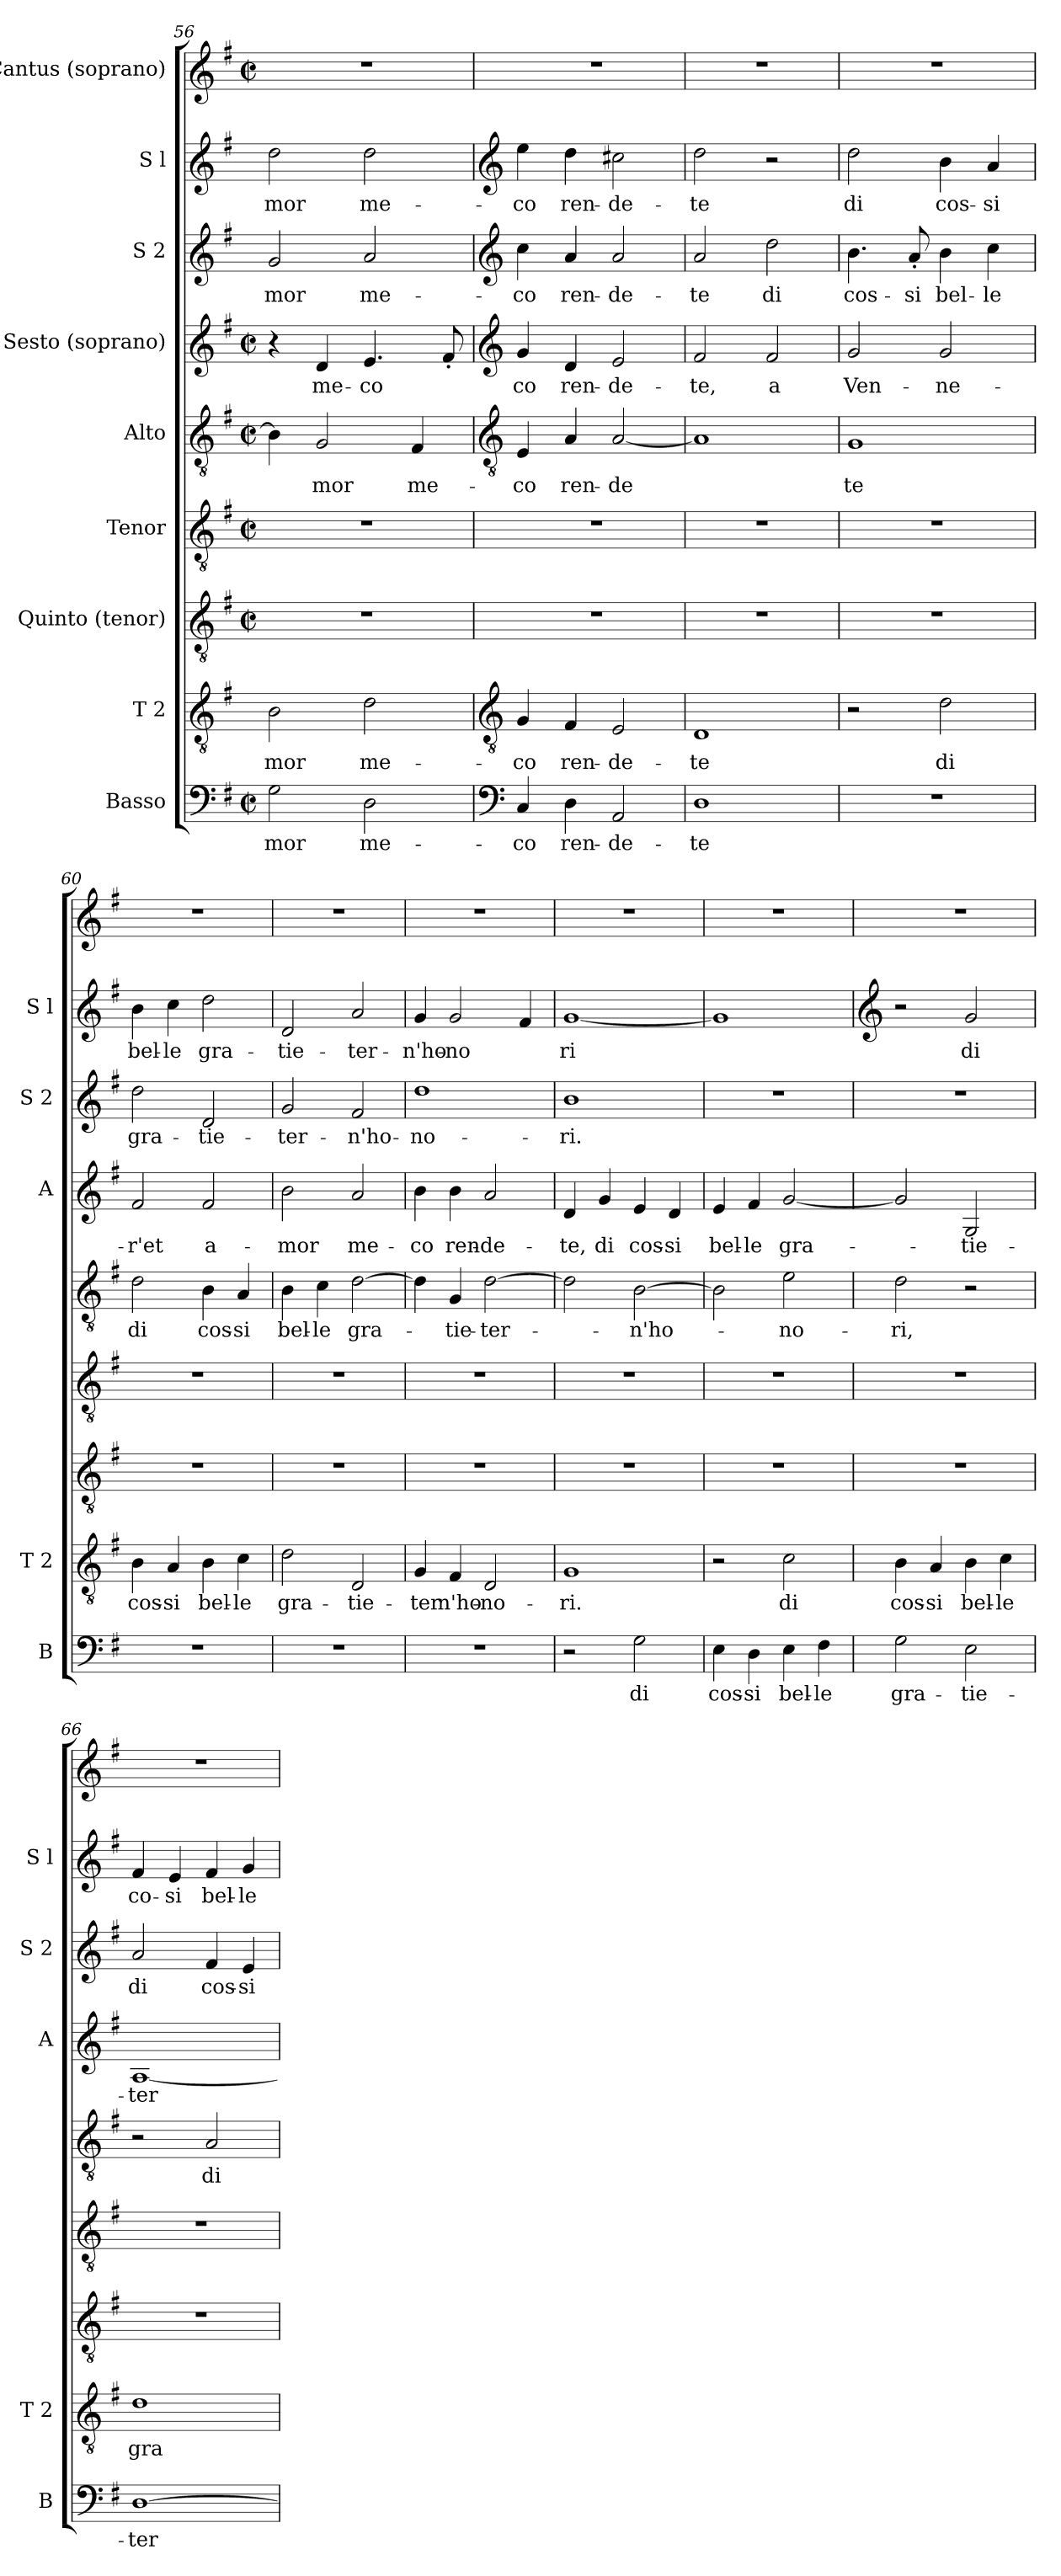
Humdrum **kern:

**kern	**text	**kern	**text	**kern	**kern	**kern	**text	**kern	**text	**kern	**text	**kern	**text	**kern
*part9	*part9	*part8	*part8	*part7	*part6	*part5	*part5	*part4	*part4	*part3	*part3	*part2	*part2	*part1
*staff9	*staff9	*staff8	*staff8	*staff7	*staff6	*staff5	*staff5	*staff4	*staff4	*staff3	*staff3	*staff2	*staff2	*staff1
*I"Basso	*	*I"T 2	*	*I"Quinto (tenor)	*I"Tenor	*I"Alto	*	*I"Sesto (soprano)	*	*I"S 2	*	*I"S l	*	*I"Cantus (soprano)
*I'B	*	*I'T 2	*	*	*	*	*	*I'A	*	*I'S 2	*	*I'S l	*	*
*clefF4	*	*clefGv2	*	*clefGv2	*clefGv2	*clefGv2	*	*clefG2	*	*clefG2	*	*clefG2	*	*clefG2
*k[f#]	*	*k[f#]	*	*k[f#]	*k[f#]	*k[f#]	*	*k[f#]	*	*k[f#]	*	*k[f#]	*	*k[f#]
*G:	*	*G:	*	*G:	*G:	*G:	*	*G:	*	*G:	*	*G:	*	*G:
*M2/2	*	*	*	*M2/2	*M2/2	*M2/2	*	*M2/2	*	*	*	*	*	*M2/2
*met(c|)	*	*	*	*met(c|)	*met(c|)	*met(c|)	*	*met(c|)	*	*	*	*	*	*met(c|)
=56	=56	=56	=56	=56	=56	=56	=56	=56	=56	=56	=56	=56	=56	=56
!	!LO:LY:b:cj	!	!LO:LY:b:cj	!	!	!	!	!	!	!	!LO:LY:b:cj	!	!LO:LY:b:cj	!
2G\	-mor	2B\	-mor	1r	1r	4B\]	.	4r	.	2g/	-mor	2dd\	-mor	1r
!	!	!	!	!	!	!	!LO:LY:b:cj	!	!LO:LY:b:cj	!	!	!	!	!
.	.	.	.	.	.	2G/	-mor	4d/	me-	.	.	.	.	.
!	!LO:LY:b:cj	!	!LO:LY:b:cj	!	!	!	!	!	!LO:LY:b:cj	!	!LO:LY:b:cj	!	!LO:LY:b:cj	!
2D\	me-	2d\	me-	.	.	.	.	4.e/	-co	2a/	me-	2dd\	me-	.
!	!	!	!	!	!	!	!LO:LY:b:cj	!	!	!	!	!	!	!
.	.	.	.	.	.	4F#/	me-	.	.	.	.	.	.	.
.	.	.	.	.	.	.	.	8f#'</	.	.	.	.	.	.
!!LO:PB:g=z
=57	=57	=57	=57	=57	=57	=57	=57	=57	=57	=57	=57	=57	=57	=57
*clefF4	*	*clefGv2	*	*	*	*clefGv2	*	*clefG2	*	*clefG2	*	*clefG2	*	*
!	!LO:LY:b:cj	!	!LO:LY:b:cj	!	!	!	!LO:LY:b:cj	!	!LO:LY:b:cj	!	!LO:LY:b:cj	!	!LO:LY:b:cj	!
4C/	-co	4G/	-co	1r	1r	4E/	-co	4g/	co	4cc\	-co	4ee\	-co	1r
!	!LO:LY:b	!	!LO:LY:b	!	!	!	!LO:LY:b:cj	!	!LO:LY:b	!	!LO:LY:b	!	!LO:LY:b	!
4D\	ren-	4F#/	ren-	.	.	4A/	ren-	4d/	ren-	4a/	ren-	4dd\	ren-	.
!	!LO:LY:b:rj	!	!LO:LY:b:rj	!	!	!	!LO:LY:b:cj	!	!LO:LY:b:rj	!	!LO:LY:b:rj	!	!LO:LY:b:rj	!
2AA/	-de-	2E/	-de-	.	.	[<2A/	-de	2e/	-de-	2a/	-de-	2cc#X\	-de-	.
=58	=58	=58	=58	=58	=58	=58	=58	=58	=58	=58	=58	=58	=58	=58
!	!LO:LY:b:cj	!	!LO:LY:b:cj	!	!	!	!	!	!LO:LY:b:cj	!	!LO:LY:b:cj	!	!LO:LY:b:cj	!
1D	-te	1D	-te	1r	1r	1A]	.	2f#/	-te,	2a/	-te	2dd\	-te	1r
!	!	!	!	!	!	!	!	!	!LO:LY:b:cj	!	!LO:LY:b:cj	!	!	!
.	.	.	.	.	.	.	.	2f#/	a	2dd\	di	2r	.	.
=59	=59	=59	=59	=59	=59	=59	=59	=59	=59	=59	=59	=59	=59	=59
!	!	!	!	!	!	!	!LO:LY:b:cj	!	!LO:LY:b:cj	!	!LO:LY:b:cj	!	!LO:LY:b:cj	!
1r	.	2r	.	1r	1r	1G	te	2g/	Ven-	4.b\	cos-	2dd\	di	1r
!	!	!	!	!	!	!	!	!	!	!	!LO:LY:b:cj	!	!	!
.	.	.	.	.	.	.	.	.	.	8a'</	-si	.	.	.
!	!	!	!LO:LY:b:cj	!	!	!	!	!	!LO:LY:b:cj	!	!LO:LY:b:cj	!	!LO:LY:b:cj	!
.	.	2d\	di	.	.	.	.	2g/	-ne-	4b\	bel-	4b\	cos-	.
!	!	!	!	!	!	!	!	!	!	!	!LO:LY:b:cj	!	!LO:LY:b:cj	!
.	.	.	.	.	.	.	.	.	.	4cc\	-le	4a/	-si	.
=60	=60	=60	=60	=60	=60	=60	=60	=60	=60	=60	=60	=60	=60	=60
!	!	!	!LO:LY:b:cj	!	!	!	!LO:LY:b:cj	!	!LO:LY:b:cj	!	!LO:LY:b:cj	!	!LO:LY:b:cj	!
1r	.	4B\	cos-	1r	1r	2d\	di	2f#/	-r'et	2dd\	gra-	4b\	bel-	1r
!	!	!	!LO:LY:b:cj	!	!	!	!	!	!	!	!	!	!LO:LY:b:cj	!
.	.	4A/	-si	.	.	.	.	.	.	.	.	4cc\	-le	.
!	!	!	!LO:LY:b:cj	!	!	!	!LO:LY:b:cj	!	!LO:LY:b:cj	!	!LO:LY:b:cj	!	!LO:LY:b:cj	!
.	.	4B\	bel-	.	.	4B\	cos-	2f#/	a-	2d/	-tie-	2dd\	gra-	.
!	!	!	!LO:LY:b:cj	!	!	!	!LO:LY:b:cj	!	!	!	!	!	!	!
.	.	4c\	-le	.	.	4A/	-si	.	.	.	.	.	.	.
=61	=61	=61	=61	=61	=61	=61	=61	=61	=61	=61	=61	=61	=61	=61
!	!	!	!LO:LY:b:cj	!	!	!	!LO:LY:b:cj	!	!LO:LY:b:cj	!	!LO:LY:b:cj	!	!LO:LY:b:cj	!
1r	.	2d\	gra-	1r	1r	4B\	bel-	2b\	-mor	2g/	-ter-	2d/	-tie-	1r
!	!	!	!	!	!	!	!LO:LY:b:cj	!	!	!	!	!	!	!
.	.	.	.	.	.	4c\	-le	.	.	.	.	.	.	.
!	!	!	!LO:LY:b:cj	!	!	!	!LO:LY:b:cj	!	!LO:LY:b:cj	!	!LO:LY:b:cj	!	!LO:LY:b:cj	!
.	.	2D/	-tie-	.	.	[>2d\	gra-	2a/	me-	2f#/	-n'ho-	2a/	-ter-	.
=62	=62	=62	=62	=62	=62	=62	=62	=62	=62	=62	=62	=62	=62	=62
!	!	!	!LO:LY:b:cj	!	!	!	!	!	!LO:LY:b:cj	!	!LO:LY:b:cj	!	!LO:LY:b	!
1r	.	4G/	-ter	1r	1r	4d\]	.	4b\	-co	1dd	-no-	4g/	-n'ho-	1r
!	!	!	!LO:LY:b:cj	!	!	!	!LO:LY:b:cj	!	!LO:LY:b	!	!	!	!LO:LY:b:rj	!
.	.	4F#/	n'ho-	.	.	4G/	-tie-	4b\	ren-	.	.	2g/	-no	.
!	!	!	!LO:LY:b:rj	!	!	!	!LO:LY:b:cj	!	!LO:LY:b:rj	!	!	!	!	!
.	.	2D/	-no-	.	.	[>2d\	-ter-	2a/	-de-	.	.	.	.	.
.	.	.	.	.	.	.	.	.	.	.	.	4f#/	.	.
=63	=63	=63	=63	=63	=63	=63	=63	=63	=63	=63	=63	=63	=63	=63
!	!	!	!LO:LY:b:cj	!	!	!	!	!	!LO:LY:b:cj	!	!LO:LY:b:cj	!	!LO:LY:b:cj	!
2r	.	1G	-ri.	1r	1r	2d\]	.	4d/	-te,	1b	-ri.	[<1g	ri	1r
!	!	!	!	!	!	!	!	!	!LO:LY:b:cj	!	!	!	!	!
.	.	.	.	.	.	.	.	4g/	di	.	.	.	.	.
!	!LO:LY:b:cj	!	!	!	!	!	!LO:LY:b:cj	!	!LO:LY:b:cj	!	!	!	!	!
2G\	di	.	.	.	.	[>2B\	-n'ho-	4e/	cos-	.	.	.	.	.
!	!	!	!	!	!	!	!	!	!LO:LY:b:cj	!	!	!	!	!
.	.	.	.	.	.	.	.	4d/	-si	.	.	.	.	.
=64	=64	=64	=64	=64	=64	=64	=64	=64	=64	=64	=64	=64	=64	=64
!	!LO:LY:b:cj	!	!	!	!	!	!	!	!LO:LY:b:cj	!	!	!	!	!
4E\	cos-	2r	.	1r	1r	2B\]	.	4e/	bel-	1r	.	1g]	.	1r
!	!LO:LY:b:cj	!	!	!	!	!	!	!	!LO:LY:b:cj	!	!	!	!	!
4D\	-si	.	.	.	.	.	.	4f#/	-le	.	.	.	.	.
!	!LO:LY:b:cj	!	!LO:LY:b:cj	!	!	!	!LO:LY:b:cj	!	!LO:LY:b:cj	!	!	!	!	!
4E\	bel-	2c\	di	.	.	2e\	-no-	[>2g/	gra-	.	.	.	.	.
!	!LO:LY:b:cj	!	!	!	!	!	!	!	!	!	!	!	!	!
4F#\	-le	.	.	.	.	.	.	.	.	.	.	.	.	.
!!LO:LB:g=z
=65	=65	=65	=65	=65	=65	=65	=65	=65	=65	=65	=65	=65	=65	=65
*	*	*	*	*	*	*	*	*	*	*	*	*clefG2	*	*
!	!LO:LY:b:cj	!	!LO:LY:b:cj	!	!	!	!LO:LY:b:cj	!	!	!	!	!	!	!
2G\	gra-	4B\	cos-	1r	1r	2d\	-ri,	2g/]	.	1r	.	2r	.	1r
!	!	!	!LO:LY:b:cj	!	!	!	!	!	!	!	!	!	!	!
.	.	4A/	-si	.	.	.	.	.	.	.	.	.	.	.
!	!LO:LY:b:cj	!	!LO:LY:b:cj	!	!	!	!	!	!LO:LY:b:cj	!	!	!	!LO:LY:b:cj	!
2E\	-tie-	4B\	bel-	.	.	2r	.	2G/	-tie-	.	.	2g/	di	.
!	!	!	!LO:LY:b:cj	!	!	!	!	!	!	!	!	!	!	!
.	.	4c\	-le	.	.	.	.	.	.	.	.	.	.	.
=66	=66	=66	=66	=66	=66	=66	=66	=66	=66	=66	=66	=66	=66	=66
!	!LO:LY:b:cj	!	!LO:LY:b:cj	!	!	!	!	!	!LO:LY:b:cj	!	!LO:LY:b:cj	!	!LO:LY:b:cj	!
[>1D	-ter-	1d	gra-	1r	1r	2r	.	[<1A	-ter-	2a/	di	4f#/	co-	1r
!	!	!	!	!	!	!	!	!	!	!	!	!	!LO:LY:b:cj	!
.	.	.	.	.	.	.	.	.	.	.	.	4e/	-si	.
!	!	!	!	!	!	!	!LO:LY:b:cj	!	!	!	!LO:LY:b:cj	!	!LO:LY:b:cj	!
.	.	.	.	.	.	2A/	di	.	.	4f#/	cos-	4f#/	bel-	.
!	!	!	!	!	!	!	!	!	!	!	!LO:LY:b:cj	!	!LO:LY:b:cj	!
.	.	.	.	.	.	.	.	.	.	4e/	-si	4g/	-le	.
=	=	=	=	=	=	=	=	=	=	=	=	=	=	=
*-	*-	*-	*-	*-	*-	*-	*-	*-	*-	*-	*-	*-	*-	*-
